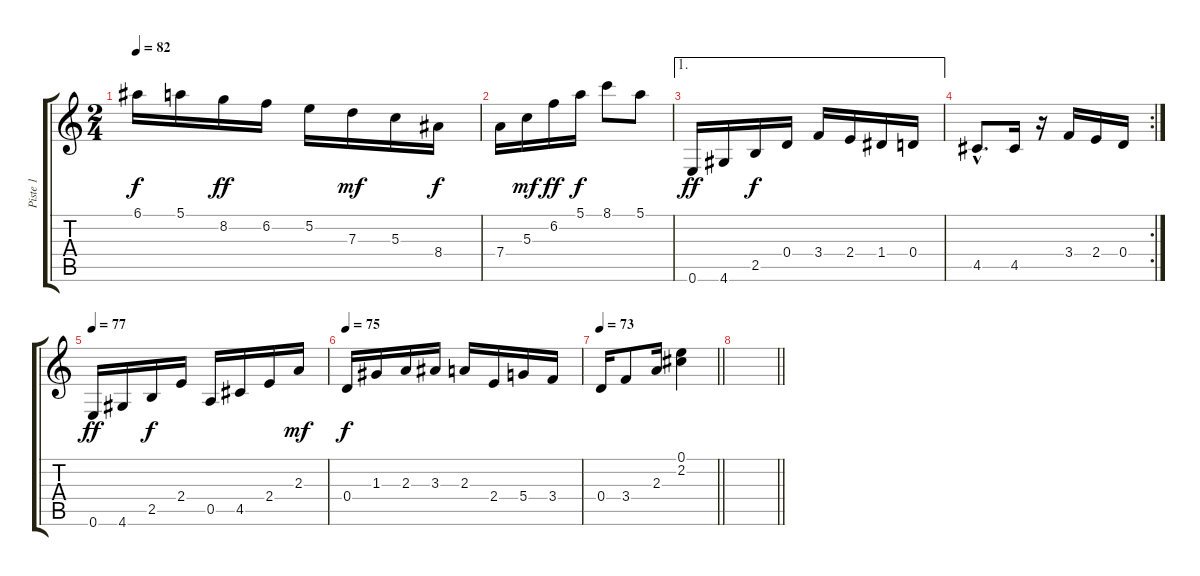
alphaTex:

\track ("Piste 1" "Piste 1") {instrument acousticguitarnylon}
\staff {score tabs}
\tuning (E4 B3 G3 D3 A2 E2) {hide}
\ts (2 4)
\tempo 82
\clef g2
\ks c
6.1.16{dy f} 5.1.16 8.2.16{dy ff} 6.2.16 5.2.16 7.3.16{dy mf} 5.3.16 8.4.16{dy f} |
7.4.16 5.3.16{dy mf} 6.2.16{dy ff} 5.1.16{dy f} 8.1.8 5.1.8 |
\ae 1
0.6.16{dy ff} 4.6.16 2.5.16{dy f} 0.4.16 3.4.16 2.4.16 1.4.16 0.4.16 |
\rc 2
4.5{hac}.8{d} 4.5.16 r.16 3.4.16 2.4.16 0.4.16 |
\tempo 77
0.6.16{dy ff} 4.6.16 2.5.16{dy f} 2.4.16 0.5.16 4.5.16 2.4.16 2.3.16{dy mf} |
\tempo 75
0.4.16{dy f} 1.3.16 2.3.16 3.3.16 2.3.16 2.4.16 5.4.16 3.4.16 |
\tempo 73
\barLineRight lightlight
0.4.16 3.4.8 2.3.16 (0.1 2.2).4 |
\barLineRight lightlight
